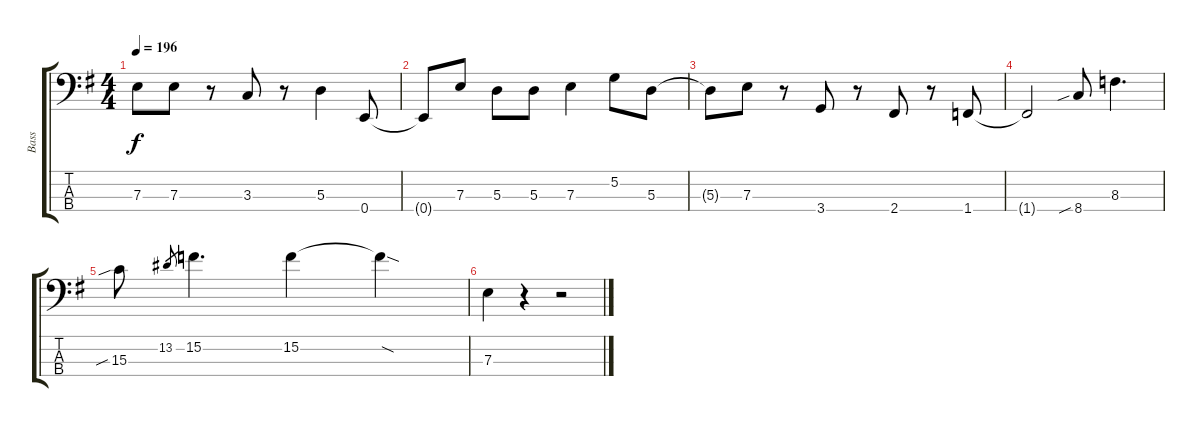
\track ("Bass" "Bass") {instrument electricbassfinger}
\staff {score tabs}
\tuning (G2 D2 A1 E1) {hide}
\ts (4 4)
\tempo 196
\clef f4
\ks g
7.3{t}.8{dy f} 7.3.8 r.8 3.3.8 r.8 5.3.4 0.4.8 |
0.4{t}.8 7.3.8 5.3.8 5.3.8 7.3.4 5.2.8 5.3.8 |
5.3{t}.8 7.3.8 r.8 3.4.8 r.8 2.4.8 r.8 1.4.8 |
1.4{t}.2 8.4{sib}.8 8.3.4{d} |
15.3{sib}.8 13.2.8{gr} 15.2.4{d} 15.2.4 15.2{sod t}.4 |
7.3.4 r.4 r.2
